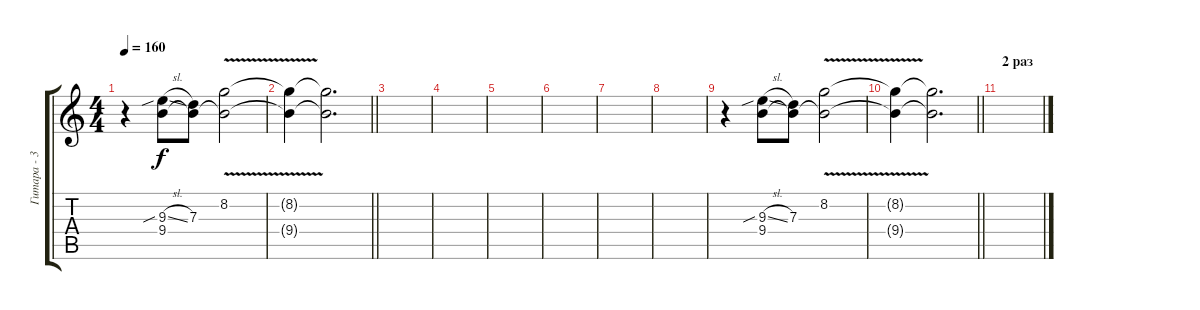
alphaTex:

\track ("Гитара - 3" "Гитара - 3") {instrument distortionguitar}
\staff {score tabs}
\tuning (E4 B3 G3 D3 A2 E2) {hide}
\ts (4 4)
\tempo 160
\clef g2
\ks c
r.4{dy f volume 13} (9.3{sib sl} 9.4).8 (7.3 9.4{t}).8 (8.2{v} 9.4{t}).2 |
\barLineRight lightlight
(8.2{t} 9.4{t}).4 (8.2{t} 9.4{t}).2{d volume 3} |
|
|
|
|
|
|
r.4{volume 13} (9.3{sib sl} 9.4).8 (7.3 9.4{t}).8 (8.2{v} 9.4{t}).2 |
\barLineRight lightlight
(8.2{t} 9.4{t}).4 (8.2{t} 9.4{t}).2{d volume 3} |
\section ("" "2 раз")
